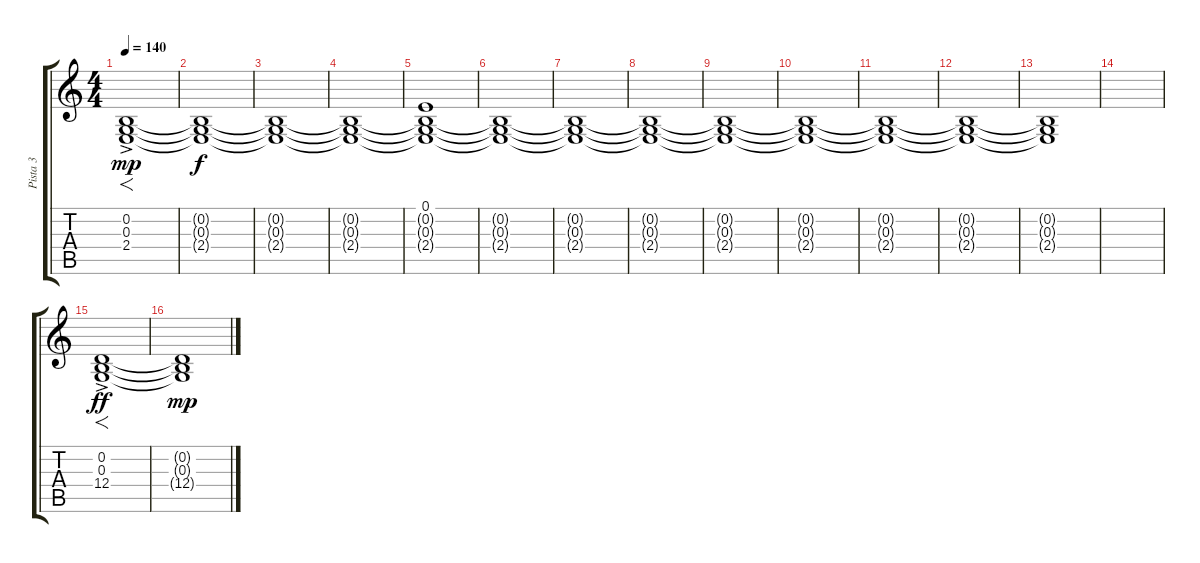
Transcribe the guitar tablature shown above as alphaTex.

\track ("Pista 3" "Pista 3") {instrument lead2sawtooth}
\staff {score tabs}
\tuning (E4 B3 G3 D3 A2 E2) {hide}
\ts (4 4)
\tempo 140
\clef g2
\ks c
(0.2{ac} 0.3{ac} 2.4).1{f dy mp instrument lead2sawtooth} |
(0.2{t} 0.3{t} 2.4{t}).1{dy f} |
(0.2{t} 0.3{t} 2.4{t}).1 |
(0.2{t} 0.3{t} 2.4{t}).1 |
(0.1 0.2{t} 0.3{t} 2.4{t}).1 |
(0.2{t} 0.3{t} 2.4{t}).1 |
(0.2{t} 0.3{t} 2.4{t}).1 |
(0.2{t} 0.3{t} 2.4{t}).1 |
(0.2{t} 0.3{t} 2.4{t}).1 |
(0.2{t} 0.3{t} 2.4{t}).1 |
(0.2{t} 0.3{t} 2.4{t}).1 |
(0.2{t} 0.3{t} 2.4{t}).1 |
(0.2{t} 0.3{t} 2.4{t}).1 |
|
(0.2{ac} 0.3 12.4).1{f dy ff} |
(0.2{t} 0.3{t} 12.4{t}).1{dy mp}
